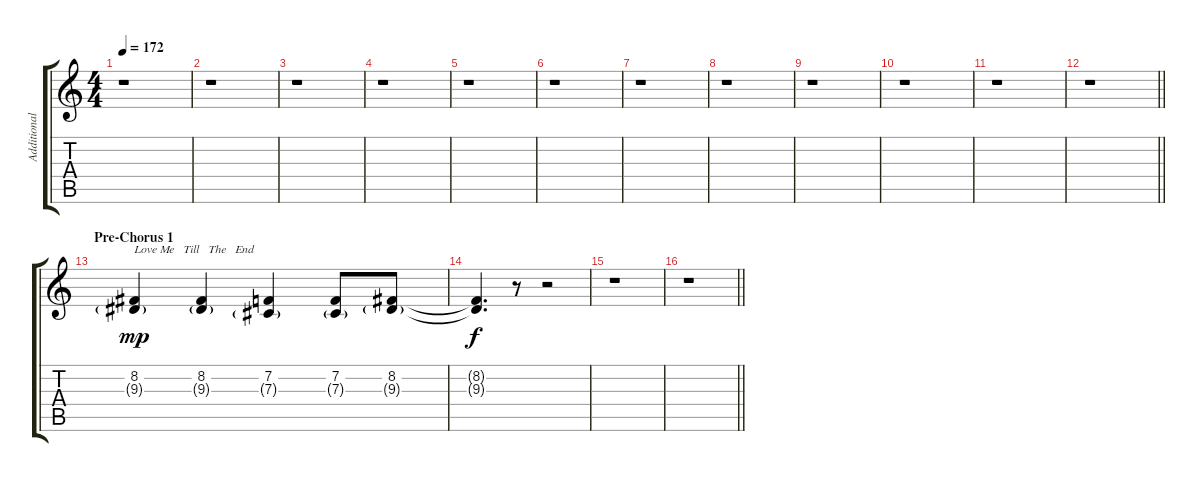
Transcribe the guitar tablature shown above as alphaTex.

\track ("Additional Vocals" "Additional") {instrument sopranosax}
\staff {score tabs}
\tuning (Eb4 Bb3 Gb3 Db3 Ab2 Eb2) {hide}
\ts (4 4)
\tempo 172
\clef g2
\ks c
r.1{dy mp} |
r.1 |
r.1 |
r.1 |
r.1 |
r.1 |
r.1 |
r.1 |
r.1 |
r.1 |
r.1 |
\barLineRight lightlight
r.1 |
\section ("" "Pre-Chorus 1")
(8.2 9.3{g}).4{txt "Love Me   Till   The   End"} (8.2 9.3{g}).4 (7.2 7.3{g}).4 (7.2 7.3{g}).8 (8.2 9.3{g}).8 |
(8.2{t} 9.3{t}).4{d dy f} r.8 r.2 |
r.1 |
\barLineRight lightlight
r.1
